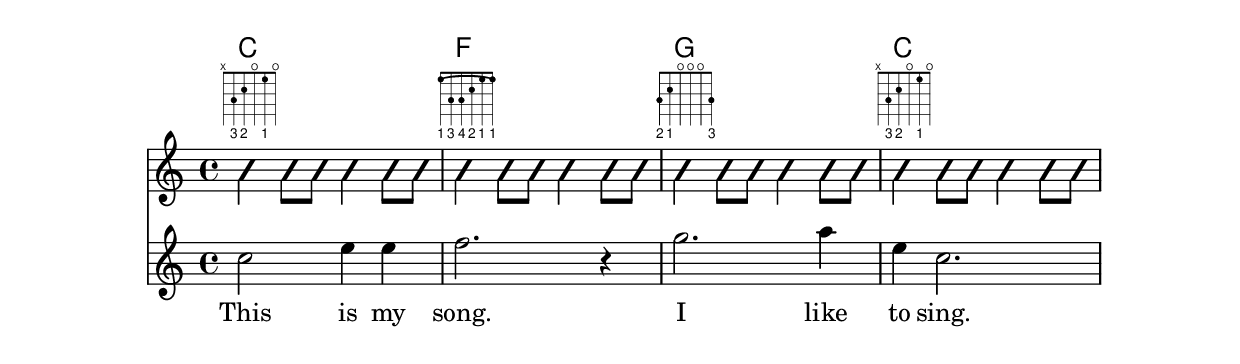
%% DO NOT EDIT this file manually; it is automatically
%% generated from LSR http://lsr.dsi.unimi.it
%% Make any changes in LSR itself, or in Documentation/snippets/new/ ,
%% and then run scripts/auxiliar/makelsr.py
%%
%% This file is in the public domain.
\version "2.12.2"

\header {
  lsrtags = "rhythms, fretted-strings"

%% Translation of GIT committish: 59caa3adce63114ca7972d18f95d4aadc528ec3d
  texidoces = "
Para la música de guitarra, es posible mostrar los ritmos de rasgueo,
además de las notas de la melodía, acordes y diagramas de posiciones.

"
  doctitlees = "Ritmos rasgueados de guitarra"


%% Translation of GIT committish: 0a868be38a775ecb1ef935b079000cebbc64de40
  texidocde = "
In Gitarrennotation kann neben Melodie, Akkordbezeichnungen und
Bunddiagrammen auch der Schlagrhythmus angegeben werden.

"
  doctitlede = "Schlagrhythmus für Gitarren"



%% Translation of GIT committish: 015b8e65e5e9a74cea1618b597402b5b74f89b89
  texidocfr = "
En matière de notation pour guitare, il arrive que soient indiqués les
@qq{coups de gratte} en plus de la mélodie, grilles d'accords et
diagrammes de tablature.

"
  doctitlefr = "Rythmique et guitare"

  texidoc = "
For guitar music, it is possible to show strum rhythms, along with
melody notes, chord names and fret diagrams.

"
  doctitle = "Guitar strum rhythms"
} % begin verbatim

\include "predefined-guitar-fretboards.ly"
<<
  \new ChordNames {
    \chordmode {
      c1 | f | g | c
    }
  }
  \new FretBoards {
    \chordmode {
      c1 | f | g | c
    }
  }
  \new Voice \with {
    \consists "Pitch_squash_engraver"
  } {
    \relative c'' {
      \improvisationOn
      c4 c8 c c4 c8 c
      f4 f8 f f4 f8 f
      g4 g8 g g4 g8 g
      c4 c8 c c4 c8 c
    }
  }
  \new Voice = "melody" {
    \relative c'' {
      c2 e4 e4
      f2. r4
      g2. a4
      e4 c2.
    }
  }
  \new Lyrics {
    \lyricsto "melody" {
      This is my song.
      I like to sing.
    }
  }
>>

